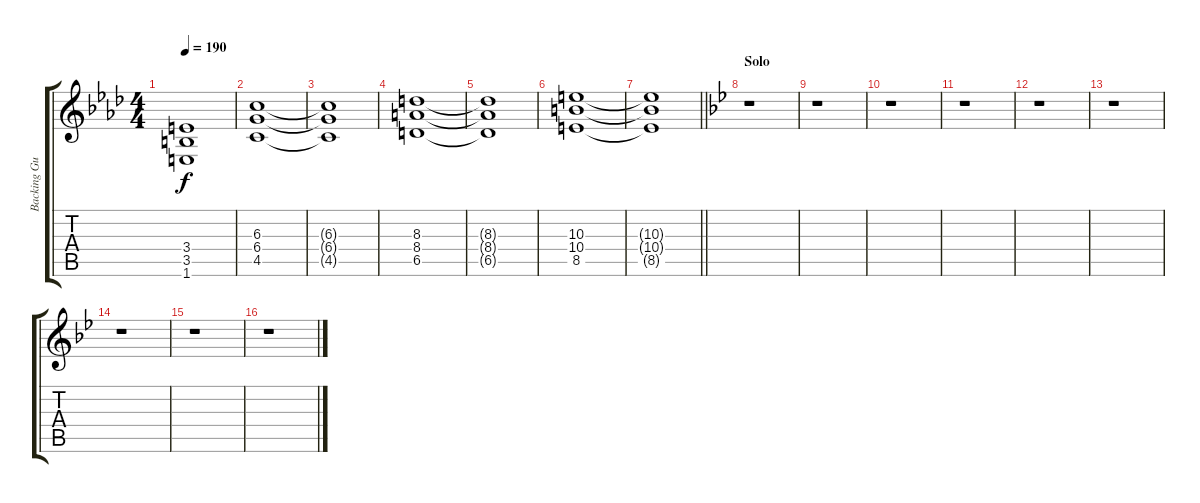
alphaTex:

\track ("Backing Guitar" "Backing Gu") {instrument distortionguitar}
\staff {score tabs}
\tuning (Eb4 Bb3 Gb3 Db3 Ab2 Eb2) {hide}
\ts (4 4)
\tempo 190
\clef g2
\ks fminor
(3.4{t} 3.5{t} 1.6{t}).1{dy f} |
(6.3 6.4 4.5).1 |
(6.3{t} 6.4{t} 4.5{t}).1 |
(8.3 8.4 6.5).1 |
(8.3{t} 8.4{t} 6.5{t}).1 |
(10.3 10.4 8.5).1 |
\barLineRight lightlight
(10.3{t} 10.4{t} 8.5{t}).1 |
\section ("" "Solo")
\ks gminor
r.1 |
r.1 |
r.1 |
r.1 |
r.1 |
r.1 |
r.1 |
r.1 |
r.1
